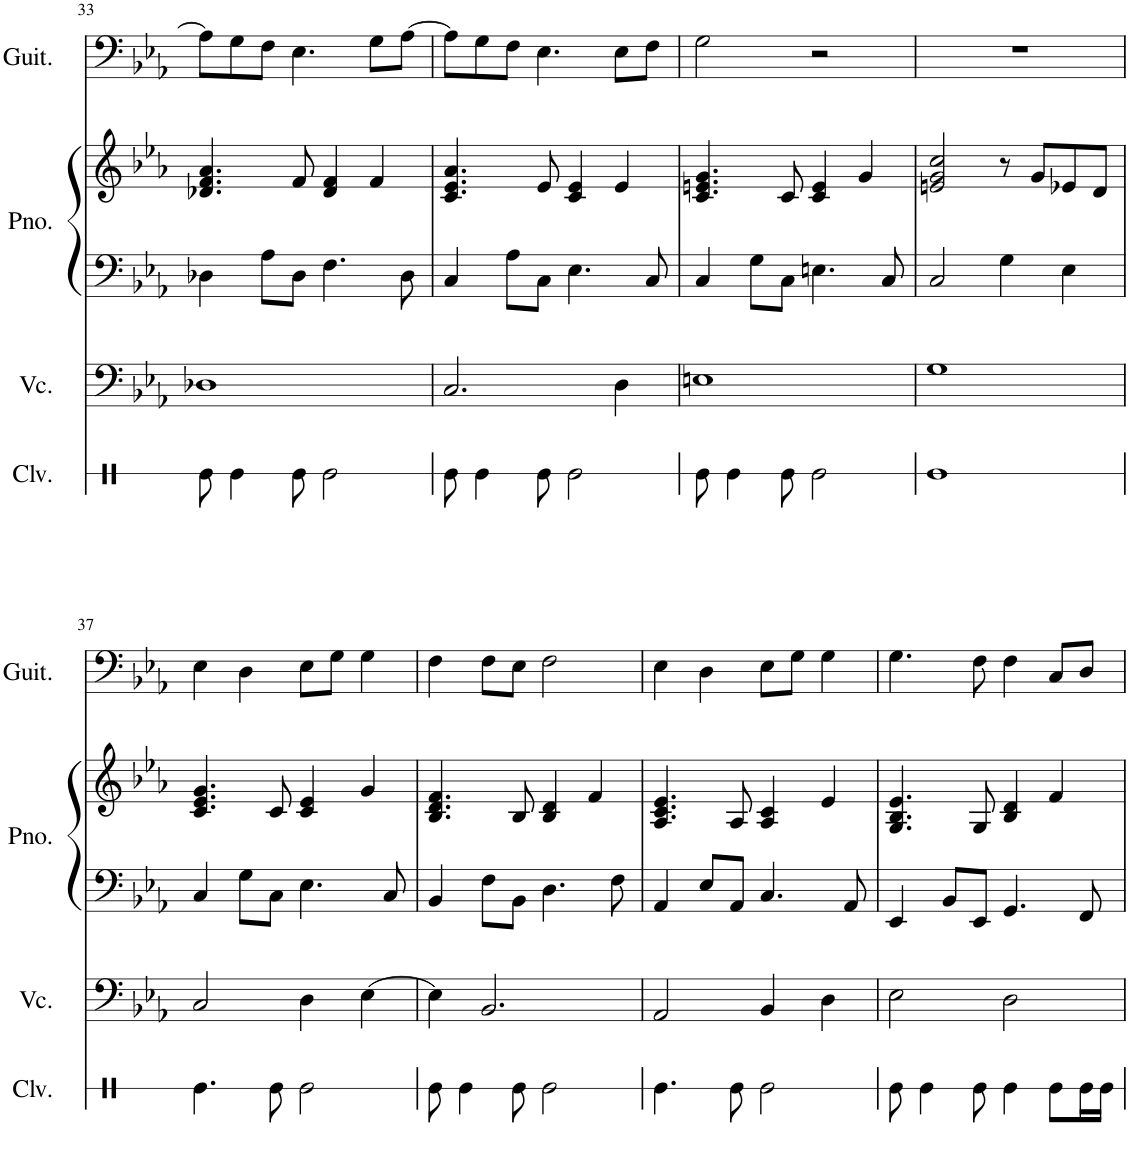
**kern	**kern	**kern	**kern	**kern
*part4	*part3	*part2	*part2	*part1
*staff5	*staff4	*staff3	*staff2	*staff1
*I"Claves	*I"Violoncello	*I"Piano	*	*I"Acoustic Guitar
*I'Clv.	*I'Vc.	*I'Pno.	*	*I'Guit.
!!LO:PB:g=z
*clefX	*clefF4	*clefF4	*clefG2	*clefF4
*k[]	*k[b-e-a-]	*k[b-e-a-]	*k[b-e-a-]	*k[b-e-a-]
*M4/4	*M4/4	*M4/4	*M4/4	*M4/4
=33	=33	=33	=33	=33
8Re\	1D-X	4D-X\	4.d-X/ 4.f/ 4.a-/	8A-\L]
4Re\	.	.	.	8G\
.	.	8A-\L	.	8F\J
8Re\	.	8D-\J	8f/	4.E-\
2Re\	.	4.F\	4d-/ 4f/	.
.	.	.	4f/	8G\L
.	.	8D-\	.	[8A-\J
=34	=34	=34	=34	=34
8Re\	2.C/	4C/	4.c/ 4.e-/ 4.a-/	8A-\L]
4Re\	.	.	.	8G\
.	.	8A-\L	.	8F\J
8Re\	.	8C\J	8e-/	4.E-\
2Re\	.	4.E-\	4c/ 4e-/	.
.	4D\	.	4e-/	8E-\L
.	.	8C/	.	8F\J
=35	=35	=35	=35	=35
8Re\	1En	4C/	4.c/ 4.en/ 4.g/	2G\
4Re\	.	.	.	.
.	.	8G\L	.	.
8Re\	.	8C\J	8c/	.
2Re\	.	4.En\	4c/ 4e/	2r
.	.	.	4g/	.
.	.	8C/	.	.
=36	=36	=36	=36	=36
1Re	1G	2C/	2en/ 2g/ 2cc/	1r
.	.	4G\	8r	.
.	.	.	8g/L	.
.	.	4E-\	8e-X/	.
.	.	.	8d/J	.
!!LO:LB:g=z
=37	=37	=37	=37	=37
4.Re\	2C/	4C/	4.c/ 4.e-/ 4.g/	4E-\
.	.	8G\L	.	4D\
8Re\	.	8C\J	8c/	.
2Re\	4D\	4.E-\	4c/ 4e-/	8E-\L
.	.	.	.	8G\J
.	[4E-\	.	4g/	4G\
.	.	8C/	.	.
=38	=38	=38	=38	=38
8Re\	4E-\]	4BB-/	4.B-/ 4.d/ 4.f/	4F\
4Re\	.	.	.	.
.	2.BB-/	8F\L	.	8F\L
8Re\	.	8BB-\J	8B-/	8E-\J
2Re\	.	4.D\	4B-/ 4d/	2F\
.	.	.	4f/	.
.	.	8F\	.	.
=39	=39	=39	=39	=39
4.Re\	2AA-/	4AA-/	4.A-/ 4.c/ 4.e-/	4E-\
.	.	8E-/L	.	4D\
8Re\	.	8AA-/J	8A-/	.
2Re\	4BB-/	4.C/	4A-/ 4c/	8E-\L
.	.	.	.	8G\J
.	4D\	.	4e-/	4G\
.	.	8AA-/	.	.
=40	=40	=40	=40	=40
8Re\	2E-\	4EE-/	4.G/ 4.B-/ 4.e-/	4.G\
4Re\	.	.	.	.
.	.	8BB-/L	.	.
8Re\	.	8EE-/J	8G/	8F\
4Re\	2D\	4.GG/	4B-/ 4d/	4F\
8Re\L	.	.	4f/	8C/L
16Re\L	.	8FF/	.	8D/J
16Re\JJ	.	.	.	.
=	=	=	=	=
*-	*-	*-	*-	*-
